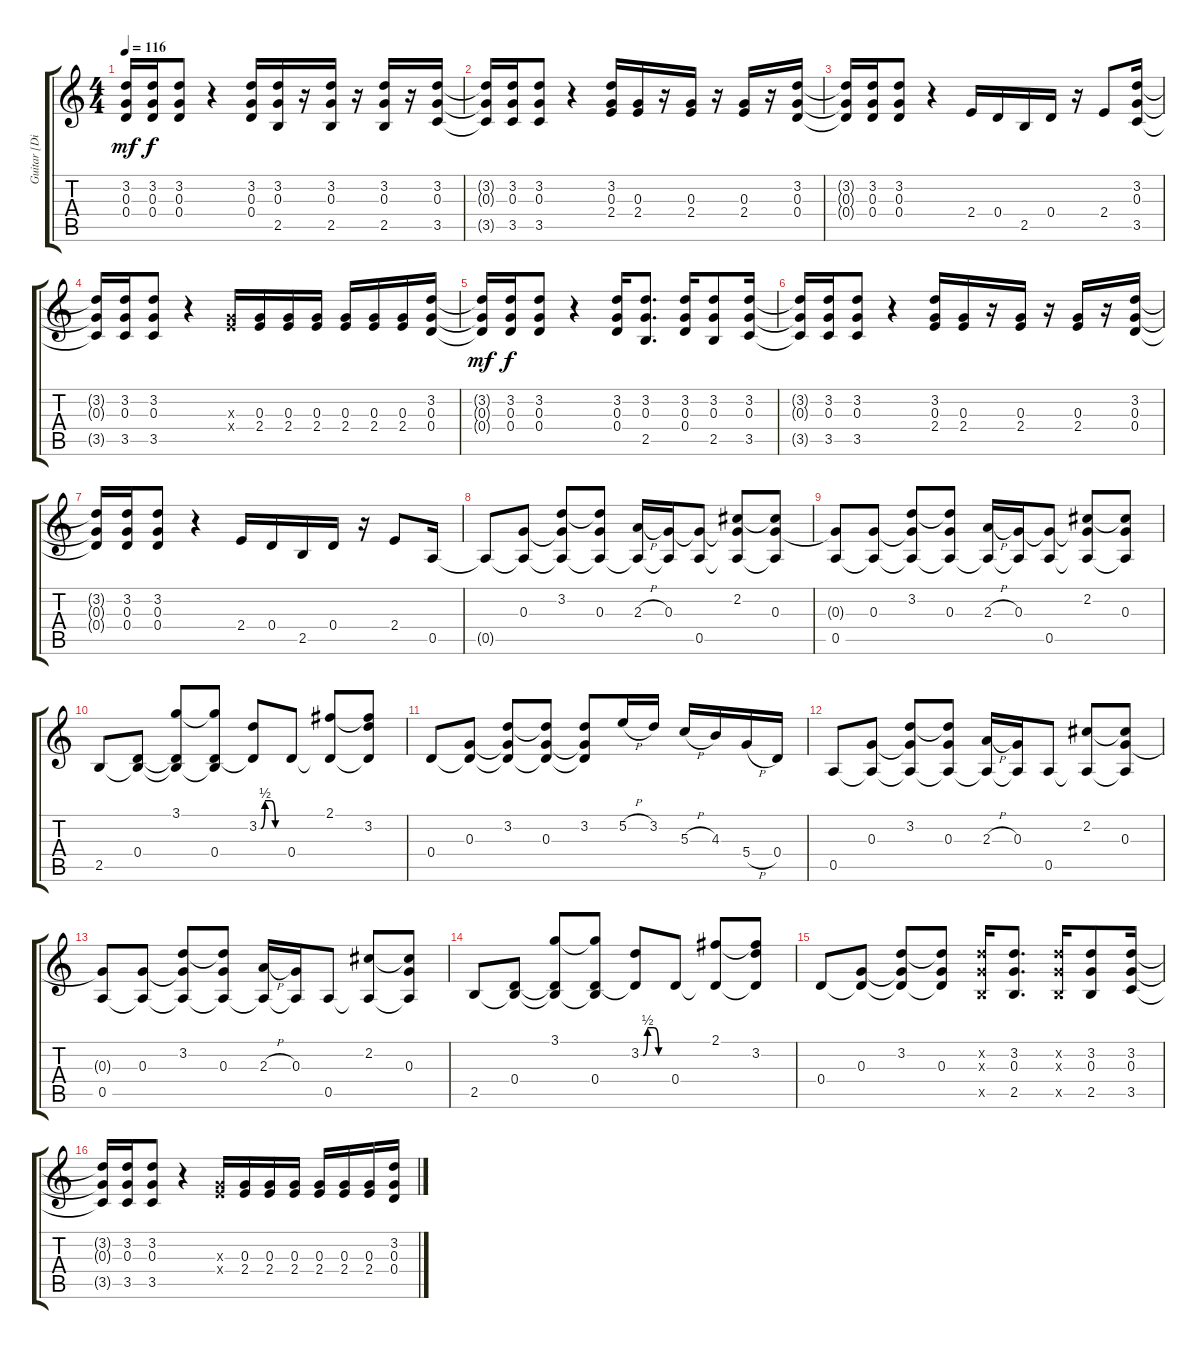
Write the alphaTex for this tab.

\track ("Guitar [Distortion] (Si)" "Guitar [Di") {instrument distortionguitar}
\staff {score tabs}
\tuning (E4 B3 G3 D3 A2 D2) {hide}
\ts (4 4)
\tempo 116
\clef g2
\ks c
(3.2{t} 0.3{t} 0.4{t}).16{dy mf} (3.2 0.3 0.4).16{dy f} (3.2 0.3 0.4).8 r.4 (3.2 0.3 0.4).16 (3.2 0.3 2.5).16 r.16 (3.2 0.3 2.5).16 r.16 (3.2 0.3 2.5).16 r.16 (3.2 0.3 3.5).16 |
(3.2{t} 0.3{t} 3.5{t}).16 (3.2 0.3 3.5).16 (3.2 0.3 3.5).8 r.4 (3.2 0.3 2.4).16 (0.3 2.4).16 r.16 (0.3 2.4).16 r.16 (0.3 2.4).16 r.16 (3.2 0.3 0.4).16 |
(3.2{t} 0.3{t} 0.4{t}).16 (3.2 0.3 0.4).16 (3.2 0.3 0.4).8 r.4 2.4.16 0.4.16 2.5.16 0.4.16 r.16 2.4.8 (3.2 0.3 3.5).16 |
(3.2{t} 0.3{t} 3.5{t}).16 (3.2 0.3 3.5).16 (3.2 0.3 3.5).8 r.4 (0.3{x} 2.4{x}).16 (0.3 2.4).16 (0.3 2.4).16 (0.3 2.4).16 (0.3 2.4).16 (0.3 2.4).16 (0.3 2.4).16 (3.2 0.3 0.4).16 |
(3.2{t} 0.3{t} 0.4{t}).16{dy mf} (3.2 0.3 0.4).16{dy f} (3.2 0.3 0.4).8 r.4 (3.2 0.3 0.4).16 (3.2 0.3 2.5).8{d} (3.2 0.3 0.4).16 (3.2 0.3 2.5).8 (3.2 0.3 3.5).16 |
(3.2{t} 0.3{t} 3.5{t}).16 (3.2 0.3 3.5).16 (3.2 0.3 3.5).8 r.4 (3.2 0.3 2.4).16 (0.3 2.4).16 r.16 (0.3 2.4).16 r.16 (0.3 2.4).16 r.16 (3.2 0.3 0.4).16 |
(3.2{t} 0.3{t} 0.4{t}).16 (3.2 0.3 0.4).16 (3.2 0.3 0.4).8 r.4 2.4.16 0.4.16 2.5.16 0.4.16 r.16 2.4.8 0.5.16 |
0.5{t}.8 (0.3 0.5{t}).8 (3.2 0.3{t} 0.5{t}).8 (3.2{t} 0.3 0.5{t}).8 (2.3{h} 0.5{t}).16 (0.3 0.5{t}).16 (0.3{t} 0.5).8 (2.2 0.3{t} 0.5{t}).8 (2.2{t} 0.3 0.5{t}).8 |
(0.3{t} 0.5).8 (0.3 0.5{t}).8 (3.2 0.3{t} 0.5{t}).8 (3.2{t} 0.3 0.5{t}).8 (2.3{h} 0.5{t}).16 (0.3 0.5{t}).16 (0.3{t} 0.5).8 (2.2 0.3{t} 0.5{t}).8 (2.2{t} 0.3 0.5{t}).8 |
2.5.8 (0.4 2.5{t}).8 (3.1 0.4{t} 2.5{t}).8 (3.1{t} 0.4 2.5{t}).8 (3.2{be (custom 0 0 5 0 15 2 30 2 40 0)} 0.4{t}).8 0.4.8 (2.1 0.4{t}).8 (2.1{t} 3.2 0.4{t}).8 |
0.4.8 (0.3 0.4{t}).8 (3.2 0.3{t} 0.4{t}).8 (3.2{t} 0.3 0.4{t}).8 (3.2 0.3{t} 0.4{t}).8 5.2{h}.16 3.2.16 5.3{h}.16 4.3.16 5.4{h}.16 0.4.16 |
0.5.8 (0.3 0.5{t}).8 (3.2 0.3{t} 0.5{t}).8 (3.2{t} 0.3 0.5{t}).8 (2.3{h} 0.5{t}).16 (0.3 0.5{t}).16 0.5.8 (2.2 0.5{t}).8 (2.2{t} 0.3 0.5{t}).8 |
(0.3{t} 0.5).8 (0.3 0.5{t}).8 (3.2 0.3{t} 0.5{t}).8 (3.2{t} 0.3 0.5{t}).8 (2.3{h} 0.5{t}).16 (0.3 0.5{t}).16 0.5.8 (2.2 0.5{t}).8 (2.2{t} 0.3 0.5{t}).8 |
2.5.8 (0.4 2.5{t}).8 (3.1 0.4{t} 2.5{t}).8 (3.1{t} 0.4 2.5{t}).8 (3.2{be (custom 0 0 5 0 15 2 30 2 40 0)} 0.4{t}).8 0.4.8 (2.1 0.4{t}).8 (2.1{t} 3.2 0.4{t}).8 |
0.4.8 (0.3 0.4{t}).8 (3.2 0.3{t} 0.4{t}).8 (3.2{t} 0.3 0.4{t}).8 (3.2{x} 0.3{x} 2.5{x}).16 (3.2 0.3 2.5).8{d} (3.2{x} 0.3{x} 2.5{x}).16 (3.2 0.3 2.5).8 (3.2 0.3 3.5).16 |
(3.2{t} 0.3{t} 3.5{t}).16 (3.2 0.3 3.5).16 (3.2 0.3 3.5).8 r.4 (0.3{x} 2.4{x}).16 (0.3 2.4).16 (0.3 2.4).16 (0.3 2.4).16 (0.3 2.4).16 (0.3 2.4).16 (0.3 2.4).16 (3.2 0.3 0.4).16
